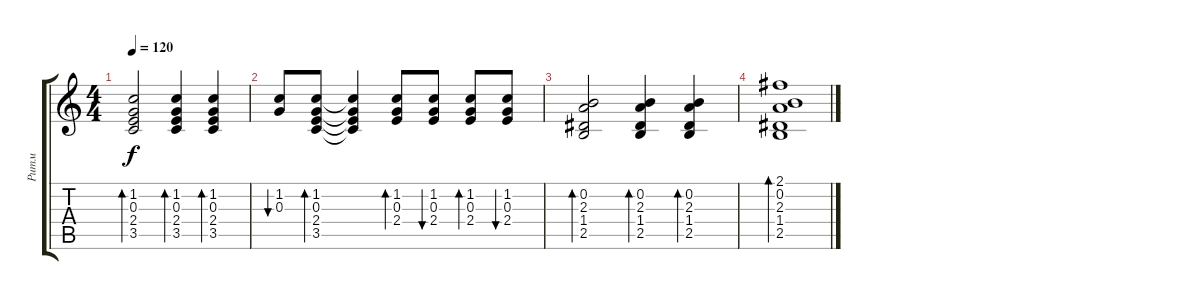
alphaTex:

\track ("Ритм" "Ритм") {instrument acousticguitarsteel}
\staff {score tabs}
\tuning (E4 B3 G3 D3 A2 E2) {hide}
\ts (4 4)
\tempo 120
\clef g2
\ks c
(1.2 0.3 2.4 3.5).2{bd 240 dy f} (1.2 0.3 2.4 3.5).4{bd 240} (1.2 0.3 2.4 3.5).4{bd 240} |
(1.2 0.3).8{bu 240} (1.2 0.3 2.4 3.5).8{bd 240} (1.2{t} 0.3{t} 2.4{t} 3.5{t}).4 (1.2 0.3 2.4).8{bd 240} (1.2 0.3 2.4).8{bu 240} (1.2 0.3 2.4).8{bd 240} (1.2 0.3 2.4).8{bu 240} |
(0.2 2.3 1.4 2.5).2{bd 240} (0.2 2.3 1.4 2.5).4{bd 240} (0.2 2.3 1.4 2.5).4{bd 240} |
(2.1 0.2 2.3 1.4 2.5).1{bd 240}
